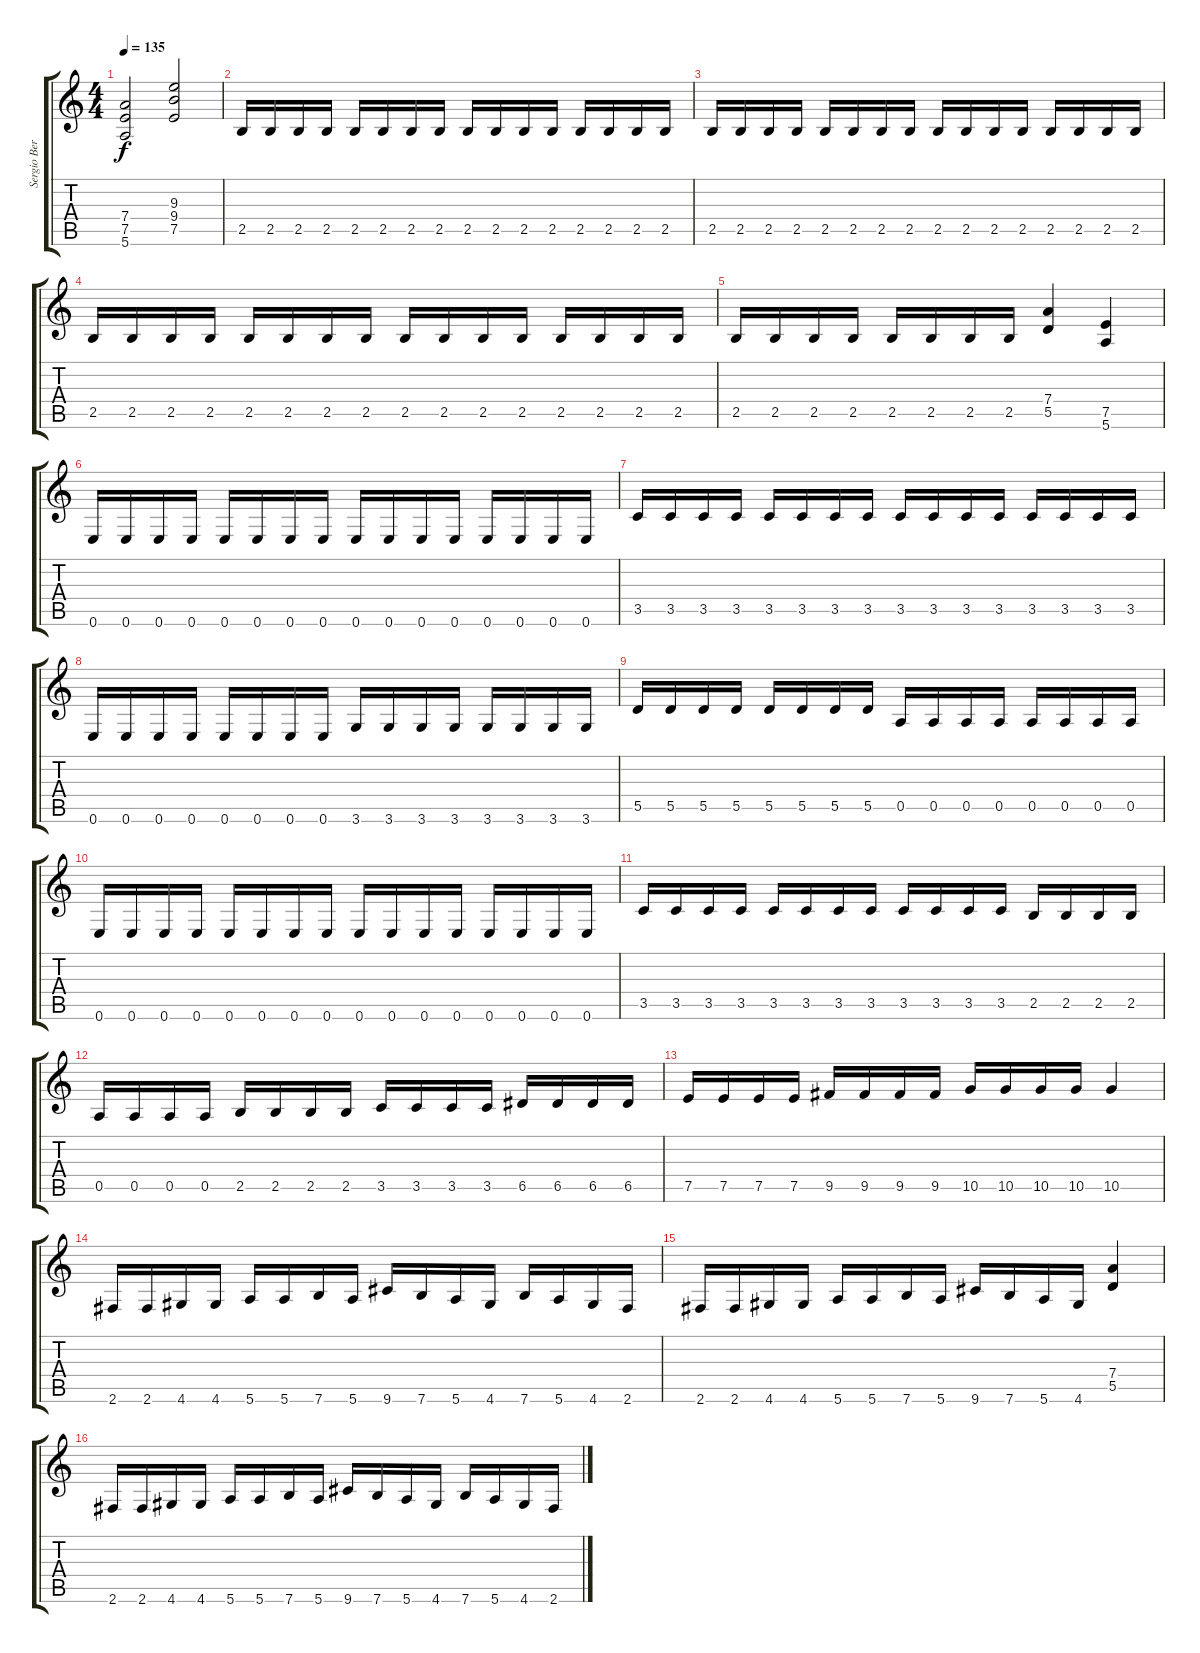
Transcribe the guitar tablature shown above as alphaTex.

\track ("Sergio Berdichevsky" "Sergio Ber") {instrument distortionguitar}
\staff {score tabs}
\tuning (E4 B3 G3 D3 A2 E2) {hide}
\ts (4 4)
\tempo 135
\clef g2
\ks c
(7.4 7.5 5.6).2{dy f} (9.3 9.4 7.5).2 |
2.5.16 2.5.16 2.5.16 2.5.16 2.5.16 2.5.16 2.5.16 2.5.16 2.5.16 2.5.16 2.5.16 2.5.16 2.5.16 2.5.16 2.5.16 2.5.16 |
2.5.16 2.5.16 2.5.16 2.5.16 2.5.16 2.5.16 2.5.16 2.5.16 2.5.16 2.5.16 2.5.16 2.5.16 2.5.16 2.5.16 2.5.16 2.5.16 |
2.5.16 2.5.16 2.5.16 2.5.16 2.5.16 2.5.16 2.5.16 2.5.16 2.5.16 2.5.16 2.5.16 2.5.16 2.5.16 2.5.16 2.5.16 2.5.16 |
2.5.16 2.5.16 2.5.16 2.5.16 2.5.16 2.5.16 2.5.16 2.5.16 (7.4 5.5).4 (7.5 5.6).4 |
0.6.16 0.6.16 0.6.16 0.6.16 0.6.16 0.6.16 0.6.16 0.6.16 0.6.16 0.6.16 0.6.16 0.6.16 0.6.16 0.6.16 0.6.16 0.6.16 |
3.5.16 3.5.16 3.5.16 3.5.16 3.5.16 3.5.16 3.5.16 3.5.16 3.5.16 3.5.16 3.5.16 3.5.16 3.5.16 3.5.16 3.5.16 3.5.16 |
0.6.16 0.6.16 0.6.16 0.6.16 0.6.16 0.6.16 0.6.16 0.6.16 3.6.16 3.6.16 3.6.16 3.6.16 3.6.16 3.6.16 3.6.16 3.6.16 |
5.5.16 5.5.16 5.5.16 5.5.16 5.5.16 5.5.16 5.5.16 5.5.16 0.5.16 0.5.16 0.5.16 0.5.16 0.5.16 0.5.16 0.5.16 0.5.16 |
0.6.16 0.6.16 0.6.16 0.6.16 0.6.16 0.6.16 0.6.16 0.6.16 0.6.16 0.6.16 0.6.16 0.6.16 0.6.16 0.6.16 0.6.16 0.6.16 |
3.5.16 3.5.16 3.5.16 3.5.16 3.5.16 3.5.16 3.5.16 3.5.16 3.5.16 3.5.16 3.5.16 3.5.16 2.5.16 2.5.16 2.5.16 2.5.16 |
0.5.16 0.5.16 0.5.16 0.5.16 2.5.16 2.5.16 2.5.16 2.5.16 3.5.16 3.5.16 3.5.16 3.5.16 6.5.16 6.5.16 6.5.16 6.5.16 |
7.5.16 7.5.16 7.5.16 7.5.16 9.5.16 9.5.16 9.5.16 9.5.16 10.5.16 10.5.16 10.5.16 10.5.16 10.5.4 |
2.6.16 2.6.16 4.6.16 4.6.16 5.6.16 5.6.16 7.6.16 5.6.16 9.6.16 7.6.16 5.6.16 4.6.16 7.6.16 5.6.16 4.6.16 2.6.16 |
2.6.16 2.6.16 4.6.16 4.6.16 5.6.16 5.6.16 7.6.16 5.6.16 9.6.16 7.6.16 5.6.16 4.6.16 (7.4 5.5).4 |
2.6.16 2.6.16 4.6.16 4.6.16 5.6.16 5.6.16 7.6.16 5.6.16 9.6.16 7.6.16 5.6.16 4.6.16 7.6.16 5.6.16 4.6.16 2.6.16
